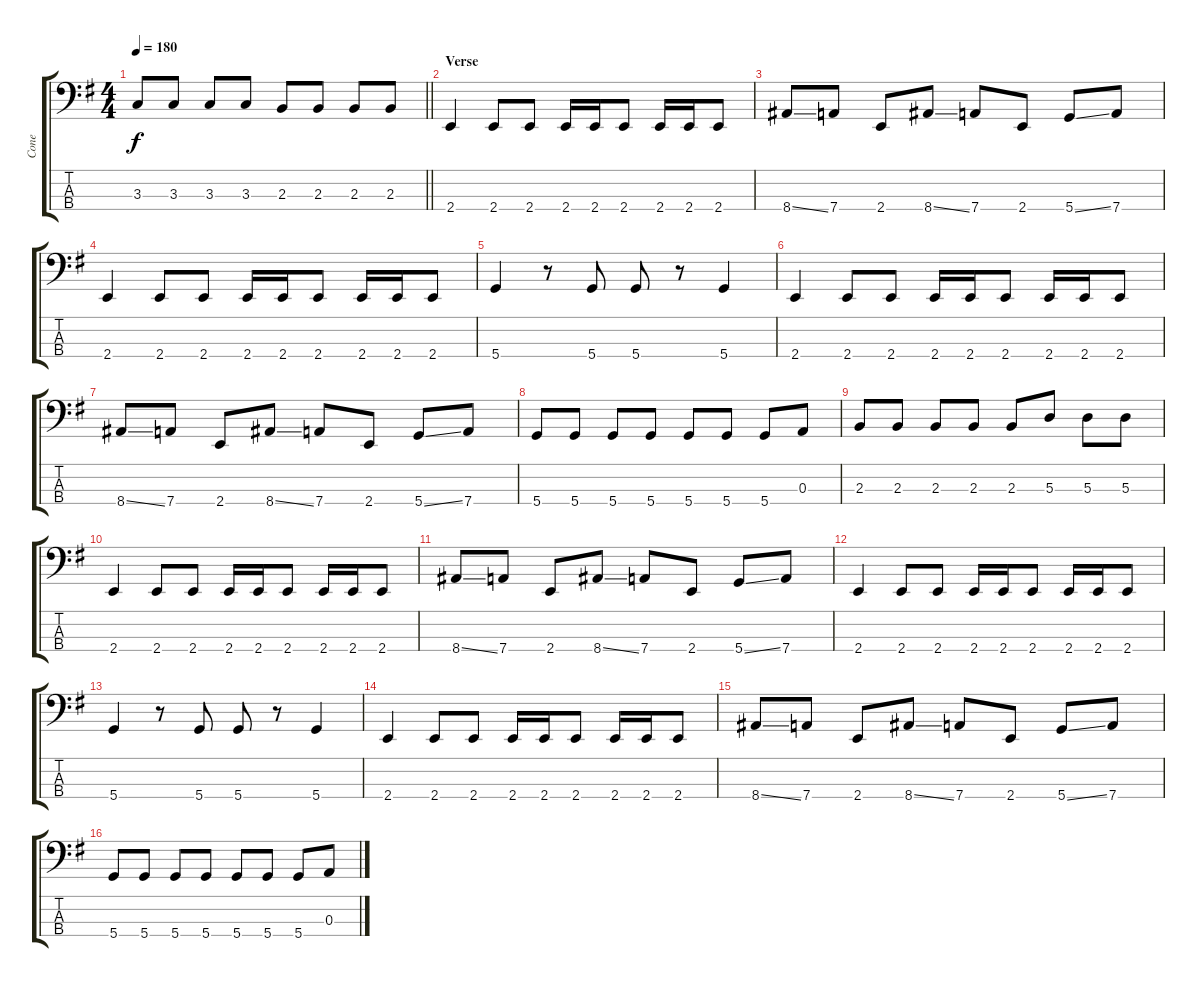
\track ("Cone" "Cone") {instrument electricbasspick}
\staff {score tabs}
\tuning (G2 D2 A1 D1) {hide}
\ts (4 4)
\tempo 180
\clef f4
\barLineRight lightlight
\ks g
3.3.8{dy f} 3.3.8 3.3.8 3.3.8 2.3.8 2.3.8 2.3.8 2.3.8 |
\section ("" "Verse")
2.4.4 2.4.8 2.4.8 2.4.16 2.4.16 2.4.8 2.4.16 2.4.16 2.4.8 |
8.4{ss}.8 7.4.8 2.4.8 8.4{ss}.8 7.4.8 2.4.8 5.4{ss}.8 7.4.8 |
2.4.4 2.4.8 2.4.8 2.4.16 2.4.16 2.4.8 2.4.16 2.4.16 2.4.8 |
5.4.4 r.8 5.4.8 5.4.8 r.8 5.4.4 |
2.4.4 2.4.8 2.4.8 2.4.16 2.4.16 2.4.8 2.4.16 2.4.16 2.4.8 |
8.4{ss}.8 7.4.8 2.4.8 8.4{ss}.8 7.4.8 2.4.8 5.4{ss}.8 7.4.8 |
5.4.8 5.4.8 5.4.8 5.4.8 5.4.8 5.4.8 5.4.8 0.3.8 |
2.3.8 2.3.8 2.3.8 2.3.8 2.3.8 5.3.8 5.3.8 5.3.8 |
2.4.4 2.4.8 2.4.8 2.4.16 2.4.16 2.4.8 2.4.16 2.4.16 2.4.8 |
8.4{ss}.8 7.4.8 2.4.8 8.4{ss}.8 7.4.8 2.4.8 5.4{ss}.8 7.4.8 |
2.4.4 2.4.8 2.4.8 2.4.16 2.4.16 2.4.8 2.4.16 2.4.16 2.4.8 |
5.4.4 r.8 5.4.8 5.4.8 r.8 5.4.4 |
2.4.4 2.4.8 2.4.8 2.4.16 2.4.16 2.4.8 2.4.16 2.4.16 2.4.8 |
8.4{ss}.8 7.4.8 2.4.8 8.4{ss}.8 7.4.8 2.4.8 5.4{ss}.8 7.4.8 |
5.4.8 5.4.8 5.4.8 5.4.8 5.4.8 5.4.8 5.4.8 0.3.8
